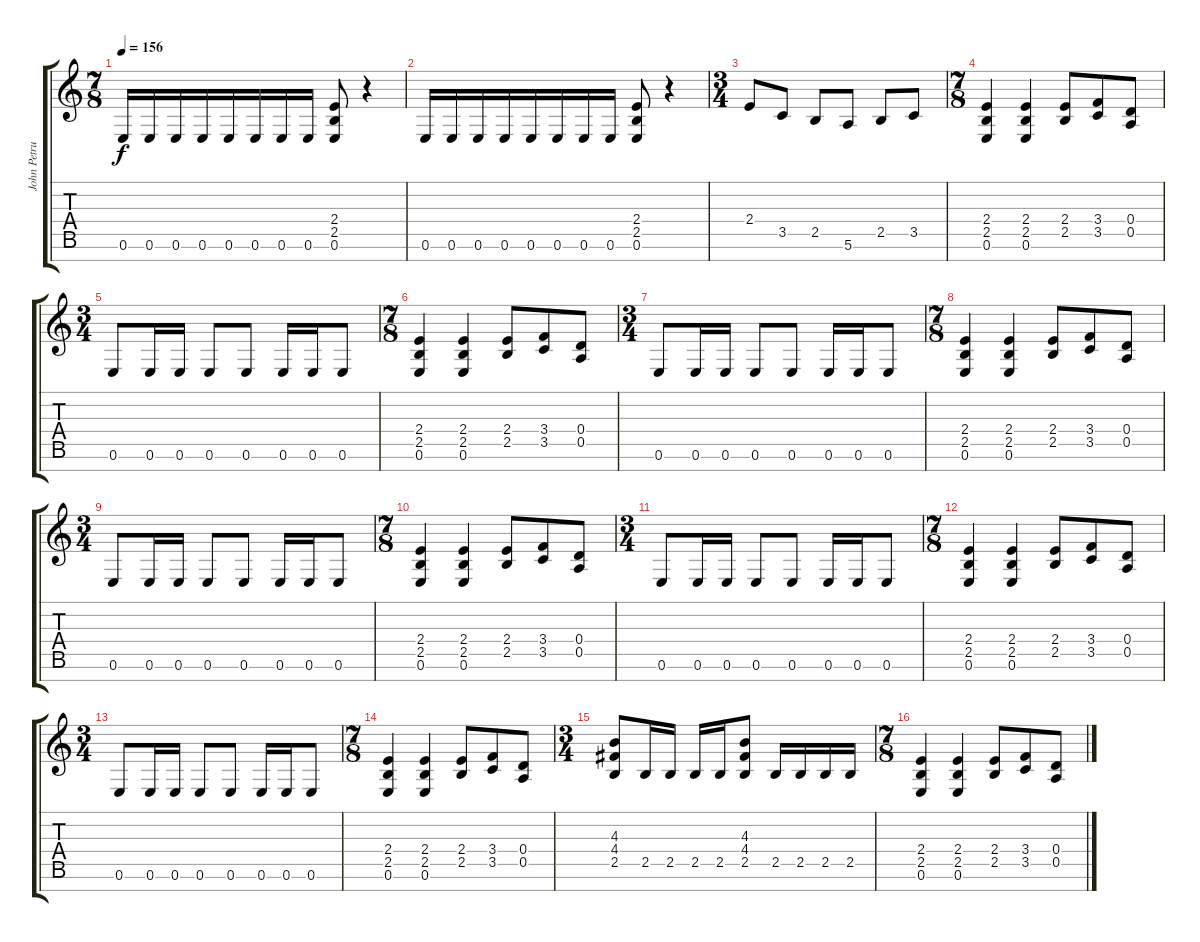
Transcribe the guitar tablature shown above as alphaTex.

\track ("John Petrucci (Solo)" "John Petru") {instrument distortionguitar}
\staff {score tabs}
\tuning (E4 B3 G3 D3 A2 E2 B1) {hide}
\ts (7 8)
\tempo 156
\clef g2
\ks c
0.6.16{dy f} 0.6.16 0.6.16 0.6.16 0.6.16 0.6.16 0.6.16 0.6.16 (2.4 2.5 0.6).8 r.4 |
0.6.16 0.6.16 0.6.16 0.6.16 0.6.16 0.6.16 0.6.16 0.6.16 (2.4 2.5 0.6).8 r.4 |
\ts (3 4)
2.4.8 3.5.8 2.5.8 5.6.8 2.5.8 3.5.8 |
\ts (7 8)
(2.4 2.5 0.6).4 (2.4 2.5 0.6).4 (2.4 2.5).8 (3.4 3.5).8 (0.4 0.5).8 |
\ts (3 4)
0.6.8 0.6.16 0.6.16 0.6.8 0.6.8 0.6.16 0.6.16 0.6.8 |
\ts (7 8)
(2.4 2.5 0.6).4 (2.4 2.5 0.6).4 (2.4 2.5).8 (3.4 3.5).8 (0.4 0.5).8 |
\ts (3 4)
0.6.8 0.6.16 0.6.16 0.6.8 0.6.8 0.6.16 0.6.16 0.6.8 |
\ts (7 8)
(2.4 2.5 0.6).4 (2.4 2.5 0.6).4 (2.4 2.5).8 (3.4 3.5).8 (0.4 0.5).8 |
\ts (3 4)
0.6.8 0.6.16 0.6.16 0.6.8 0.6.8 0.6.16 0.6.16 0.6.8 |
\ts (7 8)
(2.4 2.5 0.6).4 (2.4 2.5 0.6).4 (2.4 2.5).8 (3.4 3.5).8 (0.4 0.5).8 |
\ts (3 4)
0.6.8 0.6.16 0.6.16 0.6.8 0.6.8 0.6.16 0.6.16 0.6.8 |
\ts (7 8)
(2.4 2.5 0.6).4 (2.4 2.5 0.6).4 (2.4 2.5).8 (3.4 3.5).8 (0.4 0.5).8 |
\ts (3 4)
0.6.8 0.6.16 0.6.16 0.6.8 0.6.8 0.6.16 0.6.16 0.6.8 |
\ts (7 8)
(2.4 2.5 0.6).4 (2.4 2.5 0.6).4 (2.4 2.5).8 (3.4 3.5).8 (0.4 0.5).8 |
\ts (3 4)
(4.3 4.4 2.5).8 2.5.16 2.5.16 2.5.16 2.5.16 (4.3 4.4 2.5).8 2.5.16 2.5.16 2.5.16 2.5.16 |
\ts (7 8)
(2.4 2.5 0.6).4 (2.4 2.5 0.6).4 (2.4 2.5).8 (3.4 3.5).8 (0.4 0.5).8
